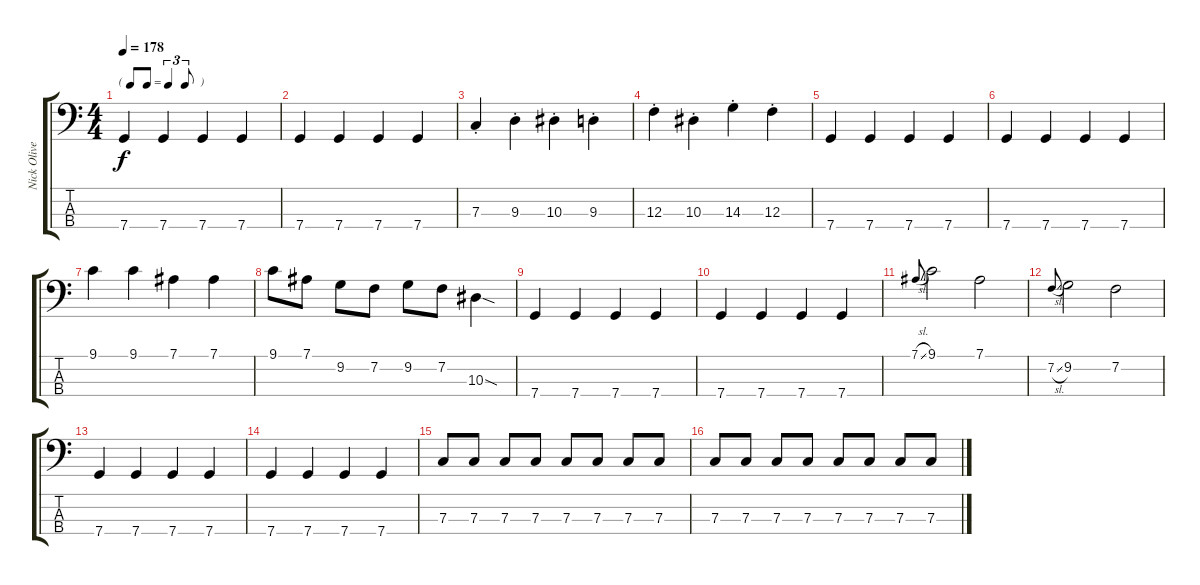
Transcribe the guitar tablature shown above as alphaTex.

\track ("Nick Oliveri" "Nick Olive") {instrument electricbasspick}
\staff {score tabs}
\tuning (Eb2 Bb1 F1 C1) {hide}
\ts (4 4)
\tf triplet8th
\tempo 178
\clef f4
\ks c
7.4.4{dy f} 7.4.4 7.4.4 7.4.4 |
7.4.4 7.4.4 7.4.4 7.4.4 |
7.3{st}.4 9.3{st}.4 10.3{st}.4 9.3{st}.4 |
12.3{st}.4 10.3{st}.4 14.3{st}.4 12.3{st}.4 |
7.4.4 7.4.4 7.4.4 7.4.4 |
7.4.4 7.4.4 7.4.4 7.4.4 |
9.1.4 9.1.4 7.1.4 7.1.4 |
9.1.8 7.1.8 9.2.8 7.2.8 9.2.8 7.2.8 10.3{sod}.4 |
7.4.4 7.4.4 7.4.4 7.4.4 |
7.4.4 7.4.4 7.4.4 7.4.4 |
7.1{sl}.8{gr onbeat} 9.1.2 7.1.2 |
7.2{sl}.8{gr onbeat} 9.2.2 7.2.2 |
7.4.4 7.4.4 7.4.4 7.4.4 |
7.4.4 7.4.4 7.4.4 7.4.4 |
7.3.8 7.3.8 7.3.8 7.3.8 7.3.8 7.3.8 7.3.8 7.3.8 |
7.3.8 7.3.8 7.3.8 7.3.8 7.3.8 7.3.8 7.3.8 7.3.8
